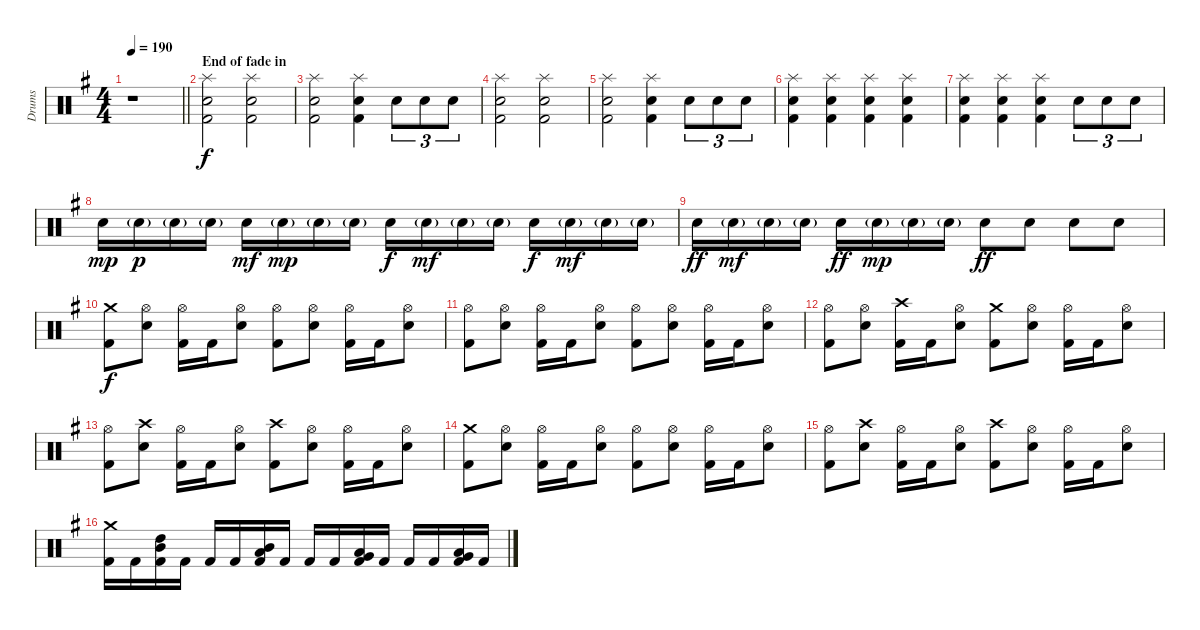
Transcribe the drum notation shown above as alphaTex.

\track ("Drums" "Drums") {instrument percussion}
\staff {score}
\articulation defaults
\ts (4 4)
\tempo 190
\clef neutral
\barLineRight lightlight
\ks eminor
r.1{dy f} |
\section ("" "End of fade in")
("Splash (hit)" "Snare (hit) 2" "Kick (hit) 2").2 ("Splash (hit)" "Snare (hit) 2" "Kick (hit) 2").2 |
("Splash (hit)" "Snare (hit) 2" "Kick (hit) 2").2 ("Splash (hit)" "Snare (hit) 2" "Kick (hit) 2").4 "Snare (hit) 2".8{tu (3 2)} "Snare (hit) 2".8{tu (3 2)} "Snare (hit) 2".8{tu (3 2)} |
("Splash (hit)" "Snare (hit) 2" "Kick (hit) 2").2 ("Splash (hit)" "Snare (hit) 2" "Kick (hit) 2").2 |
("Splash (hit)" "Snare (hit) 2" "Kick (hit) 2").2 ("Splash (hit)" "Snare (hit) 2" "Kick (hit) 2").4 "Snare (hit) 2".8{tu (3 2)} "Snare (hit) 2".8{tu (3 2)} "Snare (hit) 2".8{tu (3 2)} |
("Splash (hit)" "Snare (hit) 2" "Kick (hit) 2").4 ("Splash (hit)" "Snare (hit) 2" "Kick (hit) 2").4 ("Splash (hit)" "Snare (hit) 2" "Kick (hit) 2").4 ("Splash (hit)" "Snare (hit) 2" "Kick (hit) 2").4 |
("Splash (hit)" "Snare (hit) 2" "Kick (hit) 2").4 ("Splash (hit)" "Snare (hit) 2" "Kick (hit) 2").4 ("Splash (hit)" "Snare (hit) 2" "Kick (hit) 2").4 "Snare (hit) 2".8{tu (3 2)} "Snare (hit) 2".8{tu (3 2)} "Snare (hit) 2".8{tu (3 2)} |
"Snare (hit) 2".16{dy mp} "Snare (hit) 2"{g}.16{dy p} "Snare (hit) 2"{g}.16 "Snare (hit) 2"{g}.16 "Snare (hit) 2".16{dy mf} "Snare (hit) 2"{g}.16{dy mp} "Snare (hit) 2"{g}.16 "Snare (hit) 2"{g}.16 "Snare (hit) 2".16{dy f} "Snare (hit) 2"{g}.16{dy mf} "Snare (hit) 2"{g}.16 "Snare (hit) 2"{g}.16 "Snare (hit) 2".16{dy f} "Snare (hit) 2"{g}.16{dy mf} "Snare (hit) 2"{g}.16 "Snare (hit) 2"{g}.16 |
"Snare (hit) 2".16{dy ff} "Snare (hit) 2"{g}.16{dy mf} "Snare (hit) 2"{g}.16 "Snare (hit) 2"{g}.16 "Snare (hit) 2".16{dy ff} "Snare (hit) 2"{g}.16{dy mp} "Snare (hit) 2"{g}.16 "Snare (hit) 2"{g}.16 "Snare (hit) 2".8{dy ff} "Snare (hit) 2".8 "Snare (hit) 2".8 "Snare (hit) 2".8 |
("Crash medium (hit)" "Kick (hit) 2").8{dy f} ("Hi-Hat (open)" "Snare (hit) 2").8 ("Hi-Hat (open)" "Kick (hit) 2").16 "Kick (hit) 2".16 ("Hi-Hat (open)" "Snare (hit) 2").8 ("Hi-Hat (open)" "Kick (hit) 2").8 ("Hi-Hat (open)" "Snare (hit) 2").8 ("Hi-Hat (open)" "Kick (hit) 2").16 "Kick (hit) 2".16 ("Hi-Hat (open)" "Snare (hit) 2").8 |
("Hi-Hat (open)" "Kick (hit) 2").8 ("Hi-Hat (open)" "Snare (hit) 2").8 ("Hi-Hat (open)" "Kick (hit) 2").16 "Kick (hit) 2".16 ("Hi-Hat (open)" "Snare (hit) 2").8 ("Hi-Hat (open)" "Kick (hit) 2").8 ("Hi-Hat (open)" "Snare (hit) 2").8 ("Hi-Hat (open)" "Kick (hit) 2").16 "Kick (hit) 2".16 ("Hi-Hat (open)" "Snare (hit) 2").8 |
("Hi-Hat (open)" "Kick (hit) 2").8 ("Hi-Hat (open)" "Snare (hit) 2").8 ("Crash high (hit)" "Kick (hit) 2").16 "Kick (hit) 2".16 ("Hi-Hat (open)" "Snare (hit) 2").8 ("Crash medium (hit)" "Kick (hit) 2").8 ("Hi-Hat (open)" "Snare (hit) 2").8 ("Hi-Hat (open)" "Kick (hit) 2").16 "Kick (hit) 2".16 ("Hi-Hat (open)" "Snare (hit) 2").8 |
("Hi-Hat (open)" "Kick (hit) 2").8 ("Crash high (hit)" "Snare (hit) 2").8 ("Hi-Hat (open)" "Kick (hit) 2").16 "Kick (hit) 2".16 ("Hi-Hat (open)" "Snare (hit) 2").8 ("Crash high (hit)" "Kick (hit) 2").8 ("Hi-Hat (open)" "Snare (hit) 2").8 ("Hi-Hat (open)" "Kick (hit) 2").16 "Kick (hit) 2".16 ("Hi-Hat (open)" "Snare (hit) 2").8 |
("Crash medium (hit)" "Kick (hit) 2").8 ("Hi-Hat (open)" "Snare (hit) 2").8 ("Hi-Hat (open)" "Kick (hit) 2").16 "Kick (hit) 2".16 ("Hi-Hat (open)" "Snare (hit) 2").8 ("Hi-Hat (open)" "Kick (hit) 2").8 ("Hi-Hat (open)" "Snare (hit) 2").8 ("Hi-Hat (open)" "Kick (hit) 2").16 "Kick (hit) 2".16 ("Hi-Hat (open)" "Snare (hit) 2").8 |
("Hi-Hat (open)" "Kick (hit) 2").8 ("Crash high (hit)" "Snare (hit) 2").8 ("Hi-Hat (open)" "Kick (hit) 2").16 "Kick (hit) 2".16 ("Hi-Hat (open)" "Snare (hit) 2").8 ("Crash high (hit)" "Kick (hit) 2").8 ("Hi-Hat (open)" "Snare (hit) 2").8 ("Hi-Hat (open)" "Kick (hit) 2").16 "Kick (hit) 2".16 ("Hi-Hat (open)" "Snare (hit) 2").8 |
("Crash medium (hit)" "Kick (hit) 2").16 "Kick (hit) 2".16 ("High Tom (hit)" "Mid Tom (hit)" "Kick (hit) 2").16 "Kick (hit) 2".16 "Kick (hit) 2".16 "Kick (hit) 2".16 ("Mid Tom (hit)" "Low Tom (hit)" "Kick (hit) 2").16 "Kick (hit) 2".16 "Kick (hit) 2".16 "Kick (hit) 2".16 ("Low Tom (hit)" "Very Low Tom (hit)" "Kick (hit) 2").16 "Kick (hit) 2".16 "Kick (hit) 2".16 "Kick (hit) 2".16 ("Very Low Tom (hit)" "Low Floor Tom (hit)" "Kick (hit) 2").16 "Kick (hit) 2".16
